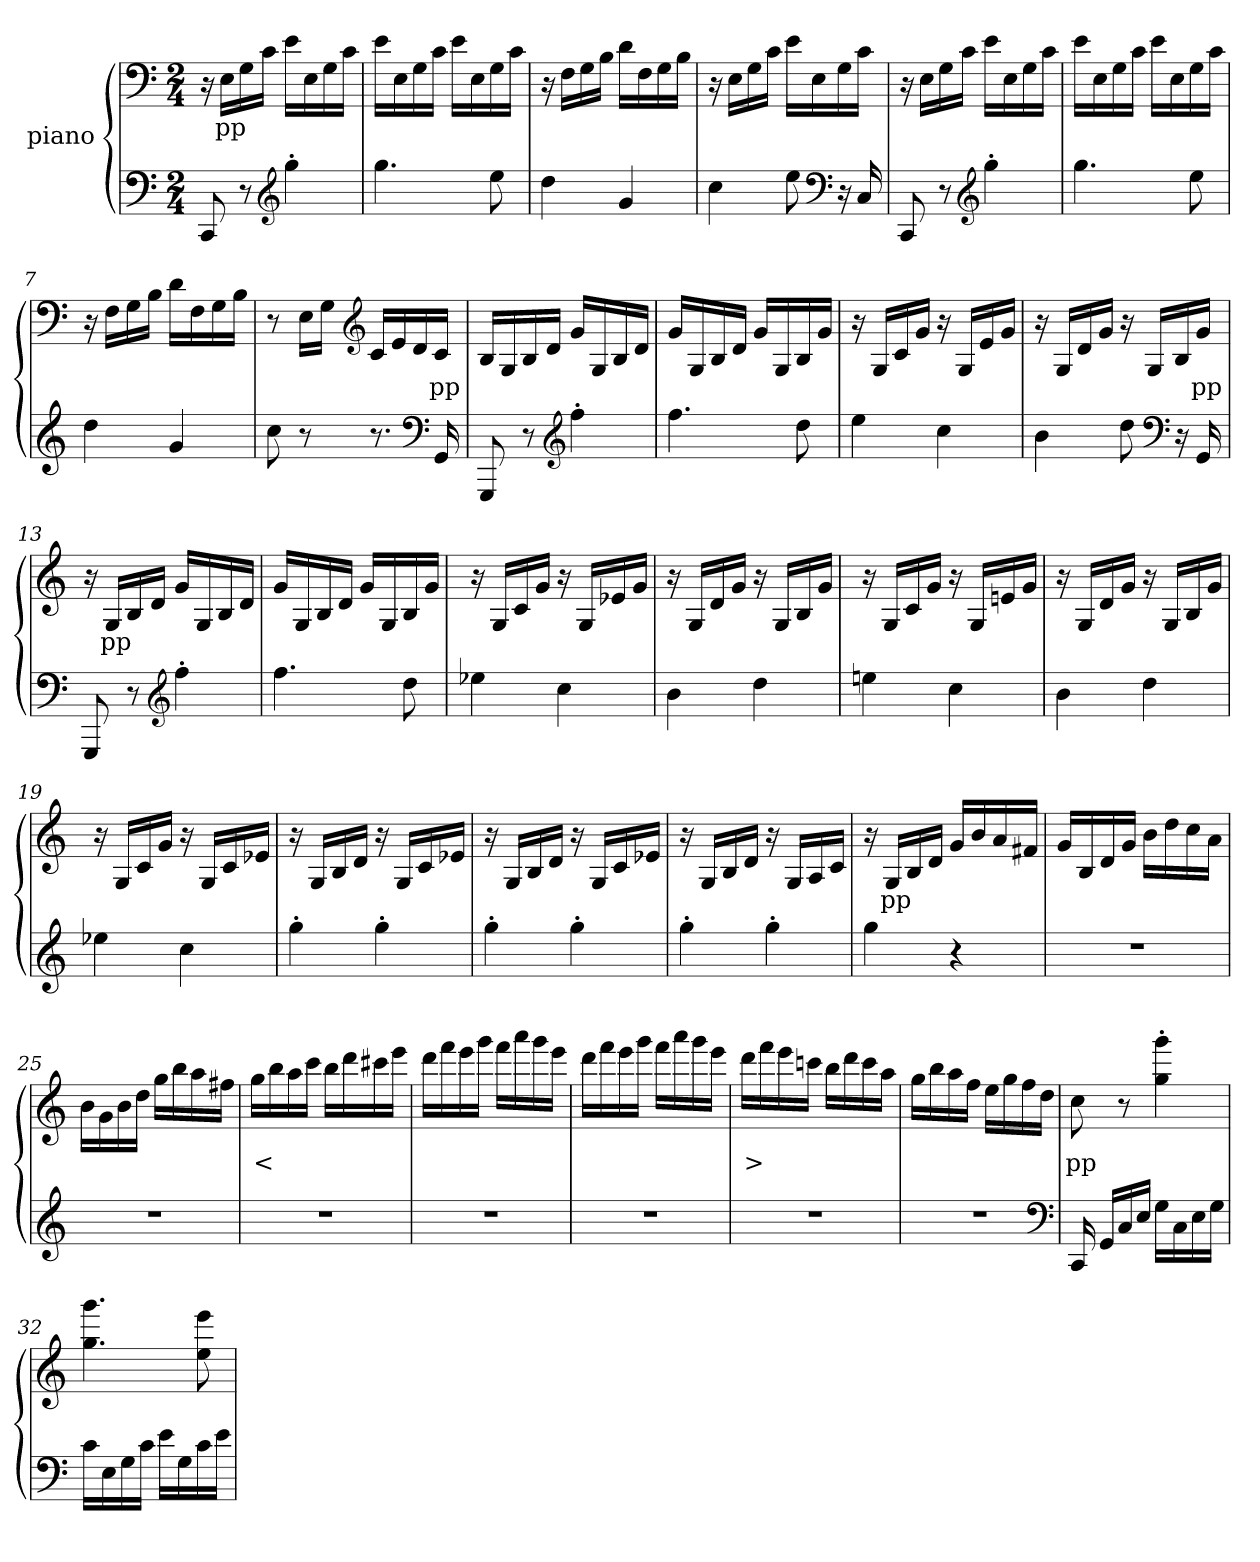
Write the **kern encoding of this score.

**kern	**kern	**text
*part2	*part1	*part1
*staff2	*staff1	*staff1
*	*I"piano	*
*clefF4	*clefF4	*
*k[]	*k[]	*
*C:	*C:	*
*M2/4	*M2/4	*
=1	=1	=1
8CC	16r	.
.	16ELL	pp
8r	16G	.
.	16cJJ	.
*clefG2	*	*
4gg'>	16eLL	.
.	16E	.
.	16G	.
.	16cJJ	.
=2	=2	=2
4.gg	16eLL	.
.	16E	.
.	16G	.
.	16cJJ	.
.	16eLL	.
.	16E	.
8ee	16G	.
.	16cJJ	.
=3	=3	=3
4dd	16r	.
.	16FLL	.
.	16G	.
.	16BJJ	.
4g	16dLL	.
.	16F	.
.	16G	.
.	16BJJ	.
=4	=4	=4
4cc	16r	.
.	16ELL	.
.	16G	.
.	16cJJ	.
8ee	16eLL	.
.	16E	.
*clefF4	*	*
16r	16G	.
16C	16cJJ	.
=5	=5	=5
8CC	16r	.
.	16ELL	.
8r	16G	.
.	16cJJ	.
*clefG2	*	*
4gg'>	16eLL	.
.	16E	.
.	16G	.
.	16cJJ	.
=6	=6	=6
4.gg	16eLL	.
.	16E	.
.	16G	.
.	16cJJ	.
.	16eLL	.
.	16E	.
8ee	16G	.
.	16cJJ	.
=7	=7	=7
4dd	16r	.
.	16FLL	.
.	16G	.
.	16BJJ	.
4g	16dLL	.
.	16F	.
.	16G	.
.	16BJJ	.
=8	=8	=8
8cc	8r	.
8r	16ELL	.
.	16GJJ	.
*	*clefG2	*
8.r	16cLL	.
.	16e	.
.	16d	.
*clefF4	*	*
16GG	16cJJ	pp
=9	=9	=9
8GGG	16BLL	.
.	16G	.
8r	16B	.
.	16dJJ	.
*clefG2	*	*
4ff'>	16gLL	.
.	16G	.
.	16B	.
.	16dJJ	.
=10	=10	=10
4.ff	16gLL	.
.	16G	.
.	16B	.
.	16dJJ	.
.	16gLL	.
.	16G	.
8dd	16B	.
.	16gJJ	.
=11	=11	=11
4ee	16r	.
.	16GLL	.
.	16c	.
.	16gJJ	.
4cc	16r	.
.	16GLL	.
.	16e	.
.	16gJJ	.
=12	=12	=12
4b	16r	.
.	16GLL	.
.	16d	.
.	16gJJ	.
8dd	16r	.
.	16GLL	.
*clefF4	*	*
16r	16B	.
16GG	16gJJ	pp
=13	=13	=13
8GGG	16r	.
.	16GLL	pp
8r	16B	.
.	16dJJ	.
*clefG2	*	*
4ff'>	16gLL	.
.	16G	.
.	16B	.
.	16dJJ	.
=14	=14	=14
4.ff	16gLL	.
.	16G	.
.	16B	.
.	16dJJ	.
.	16gLL	.
.	16G	.
8dd	16B	.
.	16gJJ	.
=15	=15	=15
4ee-X	16r	.
.	16GLL	.
.	16c	.
.	16gJJ	.
4cc	16r	.
.	16GLL	.
.	16e-X	.
.	16gJJ	.
=16	=16	=16
4b	16r	.
.	16GLL	.
.	16d	.
.	16gJJ	.
4dd	16r	.
.	16GLL	.
.	16B	.
.	16gJJ	.
=17	=17	=17
4een	16r	.
.	16GLL	.
.	16c	.
.	16gJJ	.
4cc	16r	.
.	16GLL	.
.	16en	.
.	16gJJ	.
=18	=18	=18
4b	16r	.
.	16GLL	.
.	16d	.
.	16gJJ	.
4dd	16r	.
.	16GLL	.
.	16B	.
.	16gJJ	.
=19	=19	=19
4ee-X	16r	.
.	16GLL	.
.	16c	.
.	16gJJ	.
4cc	16r	.
.	16GLL	.
.	16c	.
.	16e-XJJ	.
=20	=20	=20
4gg'>	16r	.
.	16GLL	.
.	16B	.
.	16dJJ	.
4gg'>	16r	.
.	16GLL	.
.	16c	.
.	16e-XJJ	.
=21	=21	=21
4gg'>	16r	.
.	16GLL	.
.	16B	.
.	16dJJ	.
4gg'>	16r	.
.	16GLL	.
.	16c	.
.	16e-XJJ	.
=22	=22	=22
4gg'>	16r	.
.	16GLL	.
.	16B	.
.	16dJJ	.
4gg'>	16r	.
.	16GLL	.
.	16A	.
.	16cJJ	.
=23	=23	=23
4gg	16r	.
.	16GLL	pp
.	16B	.
.	16dJJ	.
4r	16gLL	.
.	16b	.
.	16a	.
.	16f#XJJ	.
=24	=24	=24
2r	16gLL	.
.	16B	.
.	16d	.
.	16gJJ	.
.	16bLL	.
.	16dd	.
.	16cc	.
.	16aJJ	.
=25	=25	=25
2r	16bLL	.
.	16g	.
.	16b	.
.	16ddJJ	.
.	16ggLL	.
.	16bb	.
.	16aa	.
.	16ff#XJJ	.
=26	=26	=26
2r	16ggLL	<
.	16bb	.
.	16aa	.
.	16cccJJ	.
.	16bbLL	.
.	16ddd	.
.	16ccc#X	.
.	16eeeJJ	.
=27	=27	=27
2r	16dddLL	.
.	16fff	.
.	16eee	.
.	16gggJJ	.
.	16fffLL	.
.	16aaa	.
.	16ggg	.
.	16eeeJJ	.
=28	=28	=28
2r	16dddLL	.
.	16fff	.
.	16eee	.
.	16gggJJ	.
.	16fffLL	.
.	16aaa	.
.	16ggg	.
.	16eeeJJ	.
=29	=29	=29
2r	16dddLL	>
.	16fff	.
.	16eee	.
.	16cccnJJ	.
.	16bbLL	.
.	16ddd	.
.	16ccc	.
.	16aaJJ	.
=30	=30	=30
2r	16ggLL	.
.	16bb	.
.	16aa	.
.	16ffJJ	.
.	16eeLL	.
.	16gg	.
.	16ff	.
.	16ddJJ	.
*clefF4	*	*
=31	=31	=31
16CC	8cc	pp
16GGLL	.	.
16C	8r	.
16EJJ	.	.
16GLL	4gg'> 4ggg'>	.
16C	.	.
16E	.	.
16GJJ	.	.
=32	=32	=32
16cLL	4.gg 4.ggg	.
16E	.	.
16G	.	.
16cJJ	.	.
16eLL	.	.
16G	.	.
16c	8ee 8eee	.
16eJJ	.	.
=	=	=
*-	*-	*-
